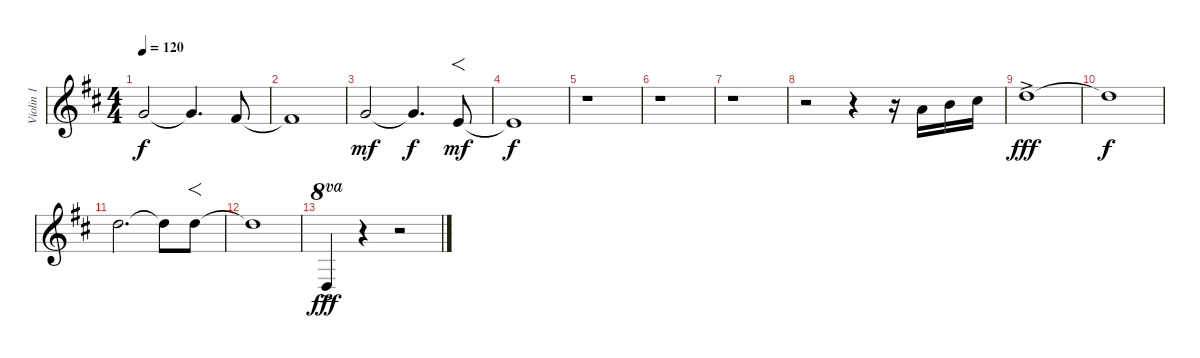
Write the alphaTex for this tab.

\track ("Violin 1" "Violin 1") {instrument violin}
\staff {score}
\tuning (E5 A4 D4 G3) {hide}
\ts (4 4)
\tempo 120
\clef g2
\ks d
5.3{t}.2{dy f} 5.3{t}.4{d} 4.3.8 |
4.3{t}.1 |
5.3.2{dy mf} 5.3{t}.4{d dy f} 2.3.8{f dy mf} |
2.3{t}.1{dy f} |
r.1 |
r.1 |
r.1 |
r.2 r.4 r.16 0.2.16 2.2.16 4.2.16 |
5.2{ac}.1{dy fff} |
5.2{t}.1{dy f} |
5.2.2{d} 5.2{t}.8 5.2.8{f} |
5.2{t}.1 |
0.3{ac}.4{ot 8va dy fff} r.4 r.2
